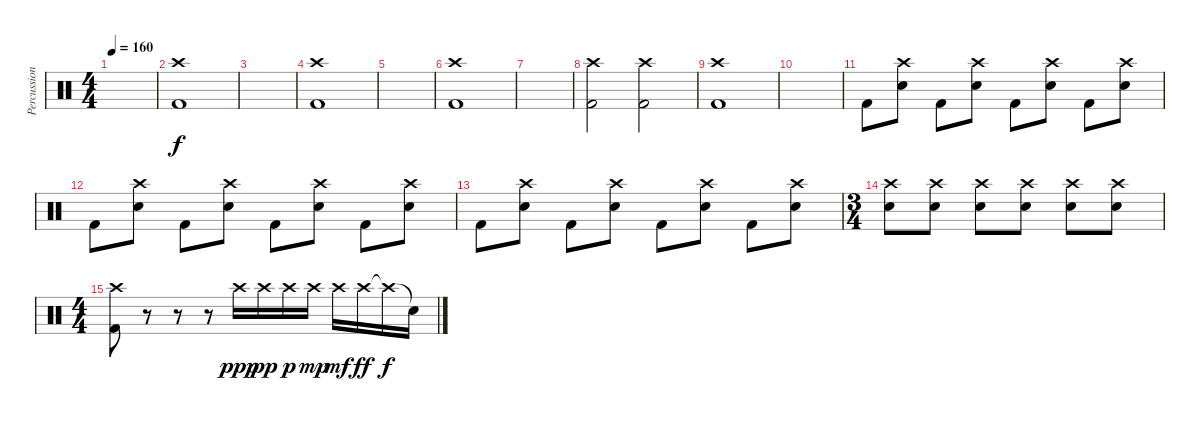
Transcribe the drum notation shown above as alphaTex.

\track ("Percussion" "Percussion") {instrument percussion}
\staff {score}
\articulation defaults
\ts (4 4)
\tempo 160
\clef neutral
\ks c
|
("Crash high (hit)" "Kick (hit) 2").1 |
|
("Crash high (hit)" "Kick (hit) 2").1 |
|
("Crash high (hit)" "Kick (hit) 2").1 |
|
("Crash high (hit)" "Kick (hit) 2").2 ("Crash high (hit)" "Kick (hit) 2").2 |
("Crash high (hit)" "Kick (hit) 2").1 |
|
"Kick (hit) 2".8 ("Crash high (hit)" "Snare (hit) 2").8 "Kick (hit) 2".8 ("Crash high (hit)" "Snare (hit) 2").8 "Kick (hit) 2".8 ("Crash high (hit)" "Snare (hit) 2").8 "Kick (hit) 2".8 ("Crash high (hit)" "Snare (hit) 2").8 |
"Kick (hit) 2".8 ("Crash high (hit)" "Snare (hit) 2").8 "Kick (hit) 2".8 ("Crash high (hit)" "Snare (hit) 2").8 "Kick (hit) 2".8 ("Crash high (hit)" "Snare (hit) 2").8 "Kick (hit) 2".8 ("Crash high (hit)" "Snare (hit) 2").8 |
"Kick (hit) 2".8 ("Crash high (hit)" "Snare (hit) 2").8 "Kick (hit) 2".8 ("Crash high (hit)" "Snare (hit) 2").8 "Kick (hit) 2".8 ("Crash high (hit)" "Snare (hit) 2").8 "Kick (hit) 2".8 ("Crash high (hit)" "Snare (hit) 2").8 |
\ts (3 4)
("Crash high (hit)" "Snare (hit) 2").8 ("Crash high (hit)" "Snare (hit) 2").8 ("Crash high (hit)" "Snare (hit) 2").8 ("Crash high (hit)" "Snare (hit) 2").8 ("Crash high (hit)" "Snare (hit) 2").8 ("Crash high (hit)" "Snare (hit) 2").8 |
\ts (4 4)
("Crash high (hit)" "Kick (hit) 2").8 r.8 r.8 r.8 "Crash high (hit)".16{dy ppp} "Crash high (hit)".16{dy pp} "Crash high (hit)".16{dy p} "Crash high (hit)".16{dy mp} "Crash high (hit)".16{dy mf} "Crash high (hit)".16{dy ff} "Crash high (hit)"{t}.16{dy f} "Snare (hit)"{t}.16
